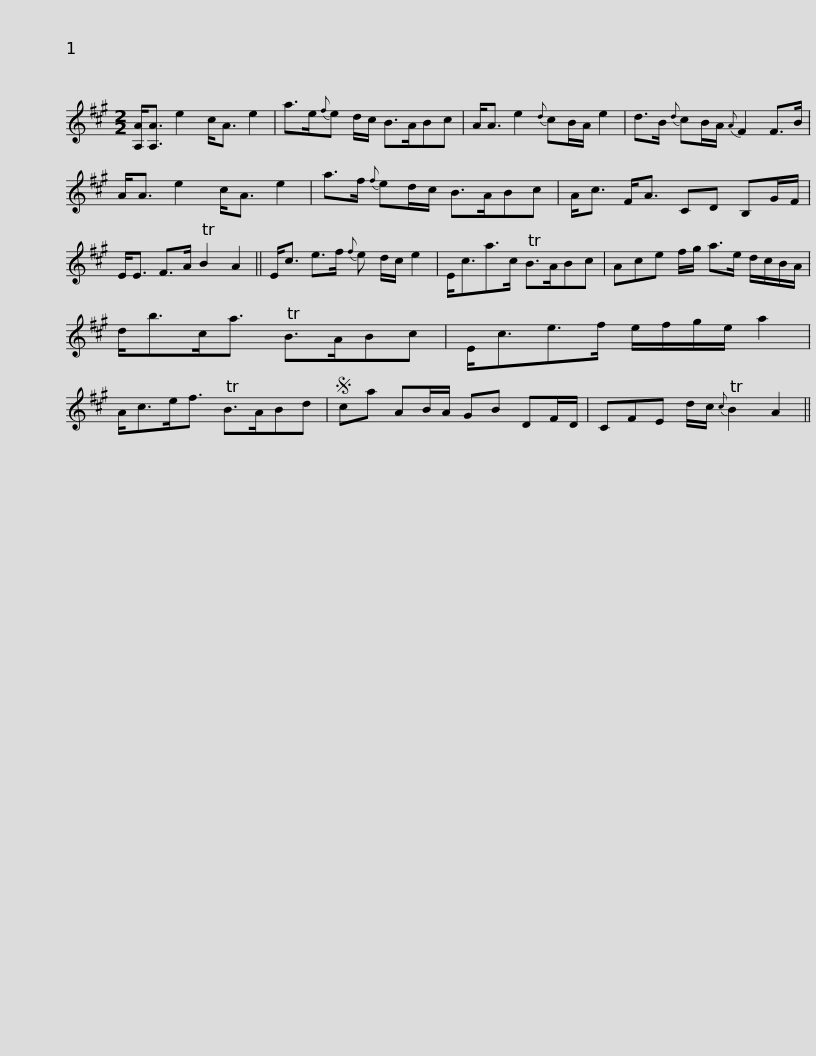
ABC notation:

X:1
L:1/8
M:2/2
I:linebreak $
K:A
V:1 treble
V:1
 [A,A]<[A,A] e2 c<A e2 | a>e{f}e d/c/ B>ABc | A<A e2{d} cB/A/ e2 | d>B{d} cB/A/{A} F2 F>B |$ A<A e2 c<A e2 | %5
 a>f{f} ed/c/ B>ABc | A<c F<A CD B,G/F/ | E<E F>A TB2 A2 || E<c e>f{f} e d/c/ e2 |$ E<ca>c TB>ABc | %10
 Ace f/g/ a>e d/c/B/A/ | d<bc<a TB>ABc | E<ce>f e/f/g/e/ a2 |$ A<ce<f TB>ABd |S ca AB/A/ GB DF/D/ | %15
 CFE d/c/{c} TB2 A2 || %16
